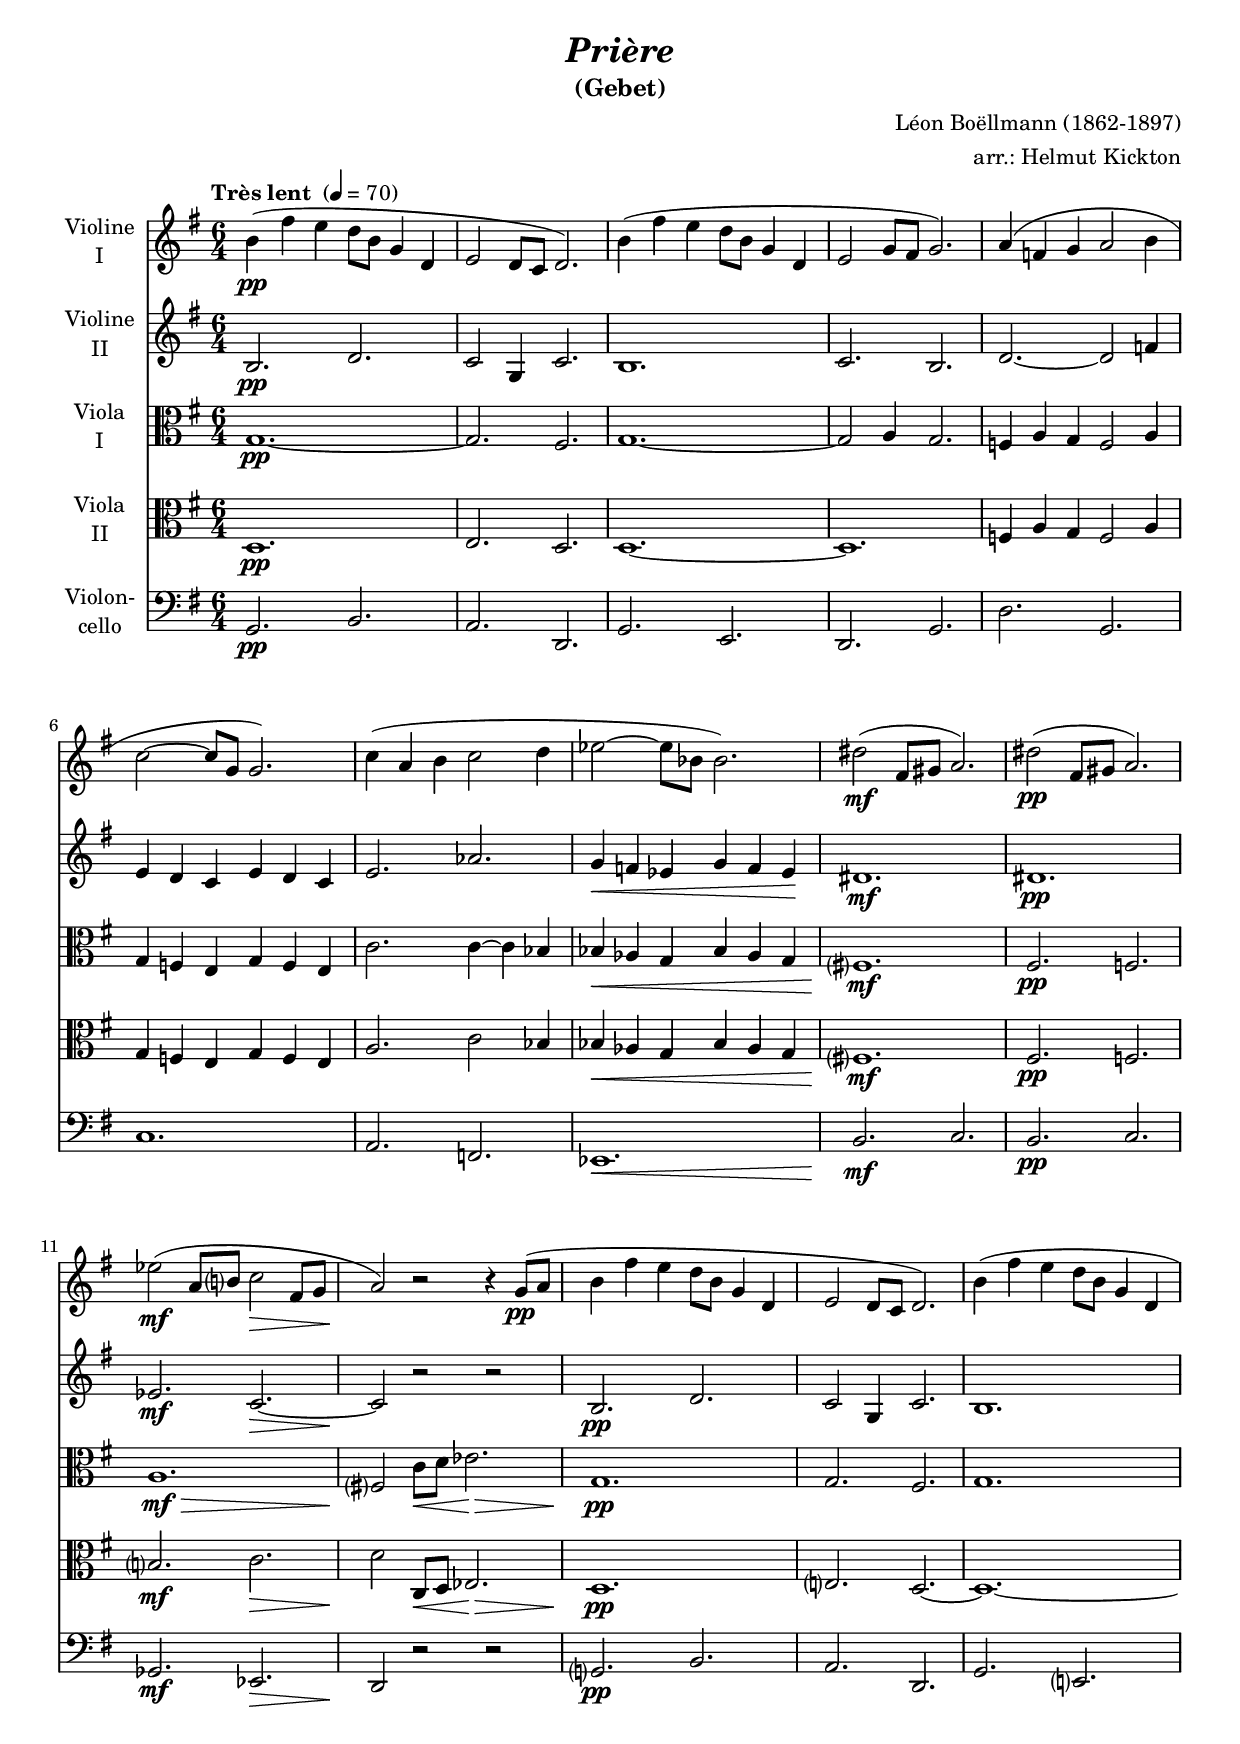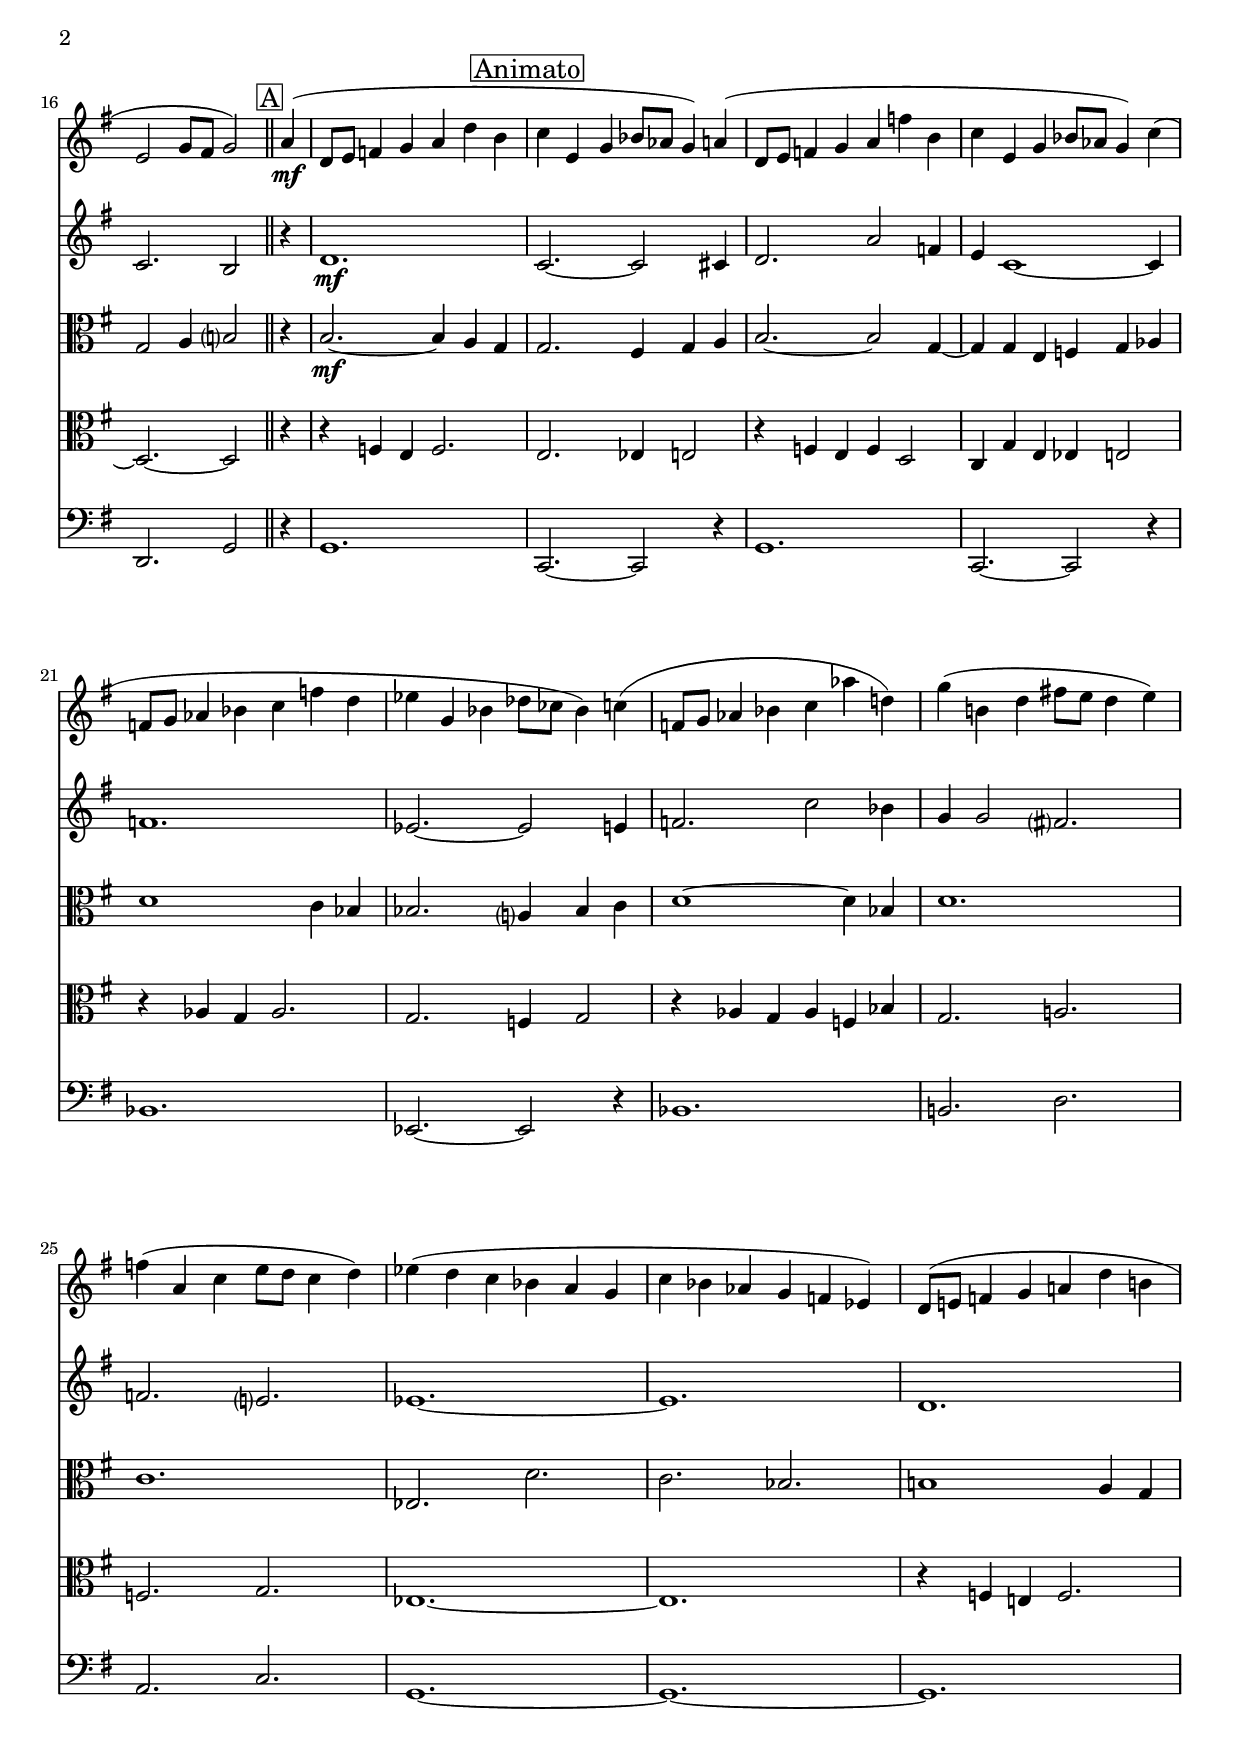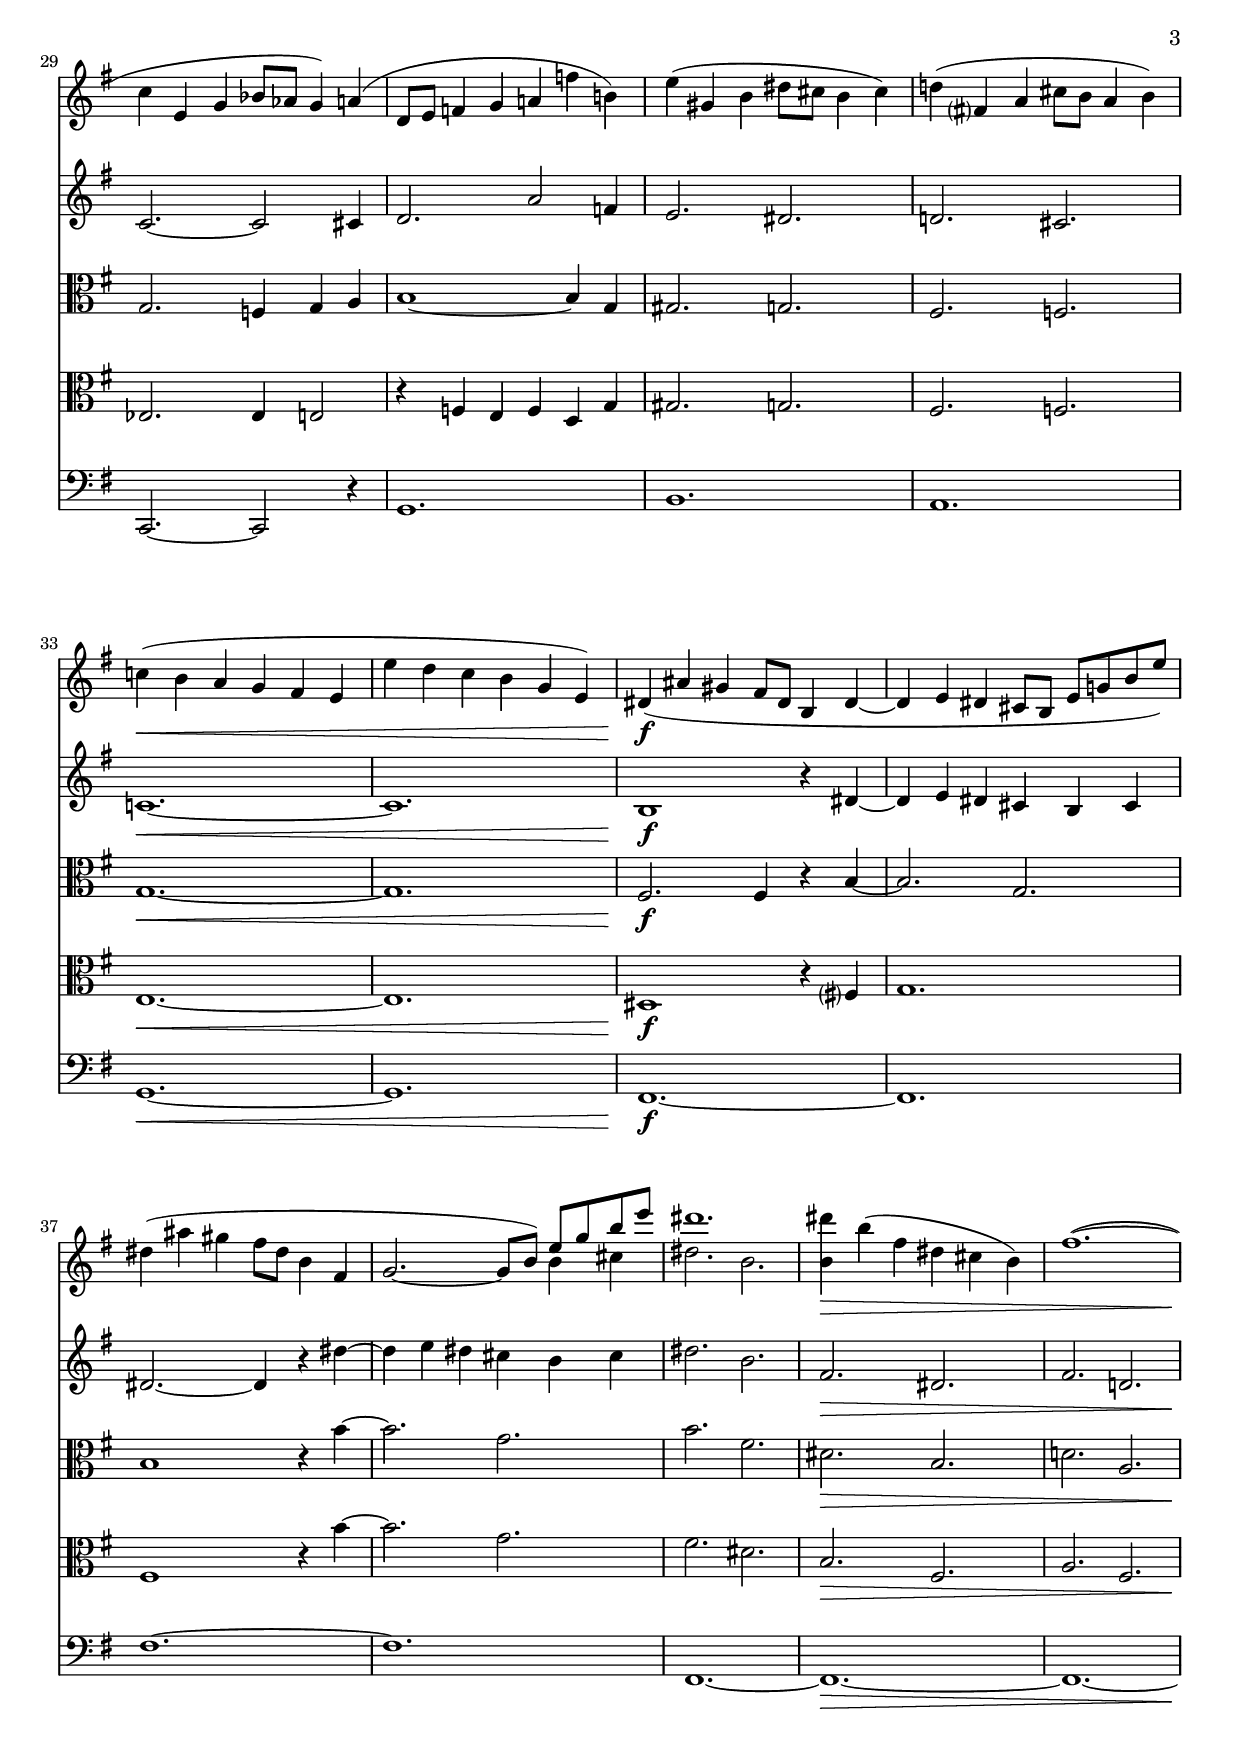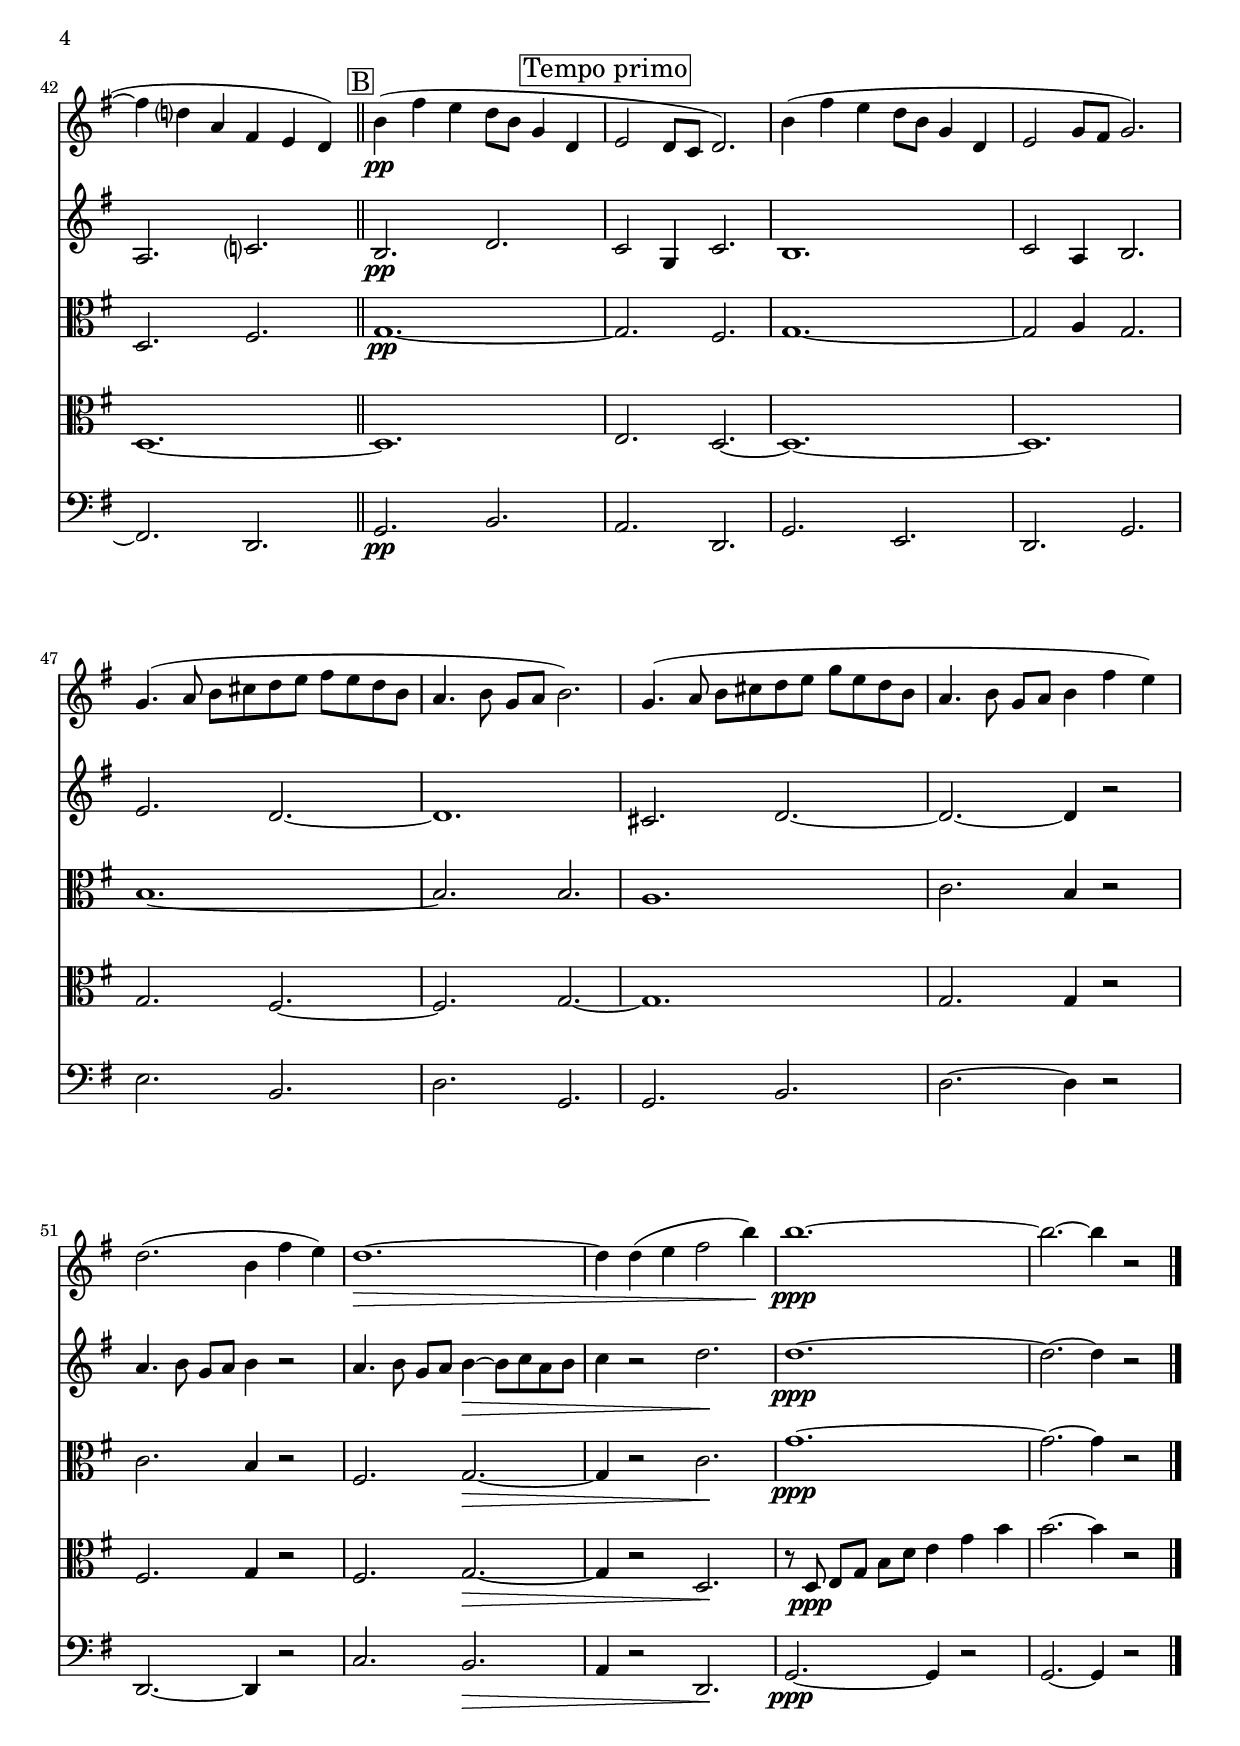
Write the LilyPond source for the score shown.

\version "2.14.2"
\include "deutsch.ly"

#(set-global-staff-size 18.75)

\header {
  title     = \markup \bold \italic "Prière"
  subtitle  = "(Gebet)"
  composer  = "Léon Boëllmann (1862-1897)"
  arranger  = "arr.: Helmut Kickton"
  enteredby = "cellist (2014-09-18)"
}

voiceconsts = {
  \key g \major
  \time 6/4
  \tempo "Très lent " 4=70
  %\numericTimeSignature
  \compressFullBarRests
  \set tupletSpannerDuration = #(ly:make-moment 1 4)
}

mist = "string ensemble 1"
%miba = "bassoon"
miba = "drawbar organ"

anim = \mark \markup \box "Animato"
tepr = \mark \markup \box "Tempo primo"

boxa = { \bar "||" \mark \markup \box "A" }
boxb = { \bar "||" \mark \markup \box "B" }

va = \relative c'' {
   \voiceconsts

  h4(\pp fis' e d8 h g4 d
  e2 d8 c d2.)
  h'4( fis' e d8 h g4 d
  e2 g8 fis g2.)
  a4( f g a2 h4

  c2~ c8 g g2.)
  c4( a h c2 d4
  es2~ es8 b b2.)
  dis2(\mf fis,8 gis a2.)
  dis2(\pp fis,8 gis a2.)
  es'2(\mf a,8 h? c2\> fis,8 g

  a2)\! r r4 g8(\pp a
  h4 fis' e d8 h g4 d
  e2 d8 c d2.)
  h'4( fis' e d8 h g4 d
  e2 g8 fis g2) \boxa
  a4(\mf
  d,8 e f4 g a d h \anim

  c e, g b8 as g4) a(
  d,8 e f4 g a f' h,
  c e, g b8 as g4) c(
  f,8 g as4 b c f d

  es g, b des8 ces b4) c(
  f,8 g as4 b c as' d,!)
  g( h,! d fis!8 e d4 e)
  f( a, c e8 d c4 d)

  es( d c b a g
  c b as g f es)
  d8( e! f4 g a! d h!
  c e, g b8 as g4) a(
  d,8 e f4 g a! f' h,!)

  e( gis, h dis8 cis h4 cis)
  d!( fis,? a cis8 h a4 h)
  c!(\< h a g fis e
  e' d c h g  e)
  dis(\!\f ais' gis fis8 dis h4 dis~

  dis e dis cis8[ h] e g! h e)
  dis4( ais' gis fis8 dis h4 fis
  g2.~ g8 h) << { e g h e } \\ { h,4 cis } >>
  << dis'1. \\ { dis,2. h } >>
  < h dis'>4\> h'( fis dis cis h)

  fis'1.(~
  fis4\! d? a fis e d) \boxb
  h'(\pp fis' e d8 h g4 d \tepr
  e2 d8 c d2.)
  h'4( fis' e d8 h g4 d
  e2 g8 fis g2.)

  g4.( a8 h[ cis d e] fis e d h
  a4. h8 g[ a] h2.)
  g4.( a8 h[ cis d e] g e d h
  a4. h8 g[ a] h4 fis' e)

  d2.( h4 fis' e)
  d1.~\>
  d4 d( e fis2 h4)\!
  h1.~\ppp
  h2.~ h4 r2 \bar "|."
}

vb = \relative c' {
   \voiceconsts

   h2.\pp d
   c2 g4 c2.
   h1.
   c2. h
   d~ d2 f4

   e d c e d c
   e2. as
   g4\< f es g f es\!
   dis1.\mf
   dis\pp
   es2.\mf c~\>

   c2\! r r
   h2.\pp d
   c2 g4 c2.
   h1.
   c2. h2 \boxa

   r4
   d1.\mf \anim
   c2.~ c2 cis4
   d2. a'2 f4
   e c1~ c4
   f1.

   es2.~ es2 e4
   f2. c'2 b4
   g g2 fis?2.
   f e?

   es1.~
   es
   d
   c2.~ c2 cis4
   d2. a'2 f4

   e2. dis
   d! cis
   c!1.~\<
   c
   h1\!\f r4 dis~

   dis e dis cis h cis
   dis2.~ dis4 r dis'~
   dis e dis cis h cis
   dis2. h
   fis\> dis

   fis d!
   a\! c? \boxb
   h\pp d \tepr
   c2 g4 c2.
   h1.
   c2 a4 h2.

   e d~
   d1.
   cis2. d~
   d~ d4 r2

   a'4. h8 g[ a] h4 r2
   a4. h8 g[ a] h4~\> h8 c a h
   c4 r2 d2.\!
   d1.~\ppp
   d2.~ d4 r2 \bar "|."
}

vc = \relative c' {
   \voiceconsts
   \clef "alto"

   g1.~\pp
   g2. fis
   g1.~
   g2 a4 g2.
   f4 a g f2 a4
   g f e g f e
   c'2. c4~ c b
   b\< as g b as g

   fis?1.\!\mf
   fis2.\pp f2.
   a1.\mf\>
   fis?2\! c'8\!\< d es2.\!\>
   g,1.\!\pp
   g2. fis
   g1.
   g2 a4 h?2 \boxa
   r4
   h2.~\mf h4 a g \anim
   g2. fis4 g a

   h2.~ h2 g4~
   g g e f g as
   d1 c4 b
   b2. a?4 b c
   d1~ d4 b
   d1.

   c
   es,2. d'
   c b
   h!1 a4 g
   g2. f4 g a
   h1~ h4 g
   gis2. g
   fis2. f
   g1.~\<

   g
   fis2.\!\f fis4 r h~
   h2. g
   h1 r4 h'~
   h2. g
   h fis
   dis\>
   h
   d! a
   d,\! fis \boxb
   g1.~\pp \tepr
   g2. fis
   g1.~
   g2 a4 g2.

   h1.~
   h2. h
   a1.
   c2. h4 r2
   c2. h4 r2
   fis2. g~\>
   g4 r2 c2.\!
   g'1.~\ppp
   g2.~ g4 r2 \bar "|."
}

vd = \relative c {
   \voiceconsts
   \clef "alto"

   d1.\pp
   e2. d
   d1.~
   d
   f4 a g f2 a4
   g f e g f e
   a2. c2 b4
   b\< as g b as g

   fis?1.\!\mf
   fis2.\pp f
   h?\mf c\>
   d2\! c,8\< d es2.\!\>
   d1.\!\pp
   e?2. d~
   d1.~
   d2.~ d2 \boxa
   r4
   r f e f2. \anim
   e es4 e2

   r4 f e f d2
   c4 g' e es e2
   r4 as g as2.
   g f4 g2
   r4 as g as f b
   g2. a!

   f g
   es1.~
   es
   r4 f e! f2.
   es2. es4 e2
   r4 f e f d g
   gis2. g
   fis2. f
   e1.~\<

   e
   dis1\!\f r4 fis?
   g1.
   fis1 r4 h'~
   h2. g
   fis dis
   h\> fis
   a fis
   d1.~\! \boxb
   d \tepr
   e2. d~
   d1.~
   d

   g2. fis~
   fis g~
   g1.
   g2. g4 r2
   fis2. g4 r2
   fis2. g~\>
   g4 r2 d2.\!
   r8 d\ppp e[ g] h d e4 g h
   h2.~ h4 r2 \bar "|."
   
}

ve = \relative c {
   \voiceconsts
   \clef "bass"

   g2.\pp h
   a d,
   g e
   d g
   d' g,
   c1.
   a2. f
   es1.\<
   h'2.\!\mf c
   h\pp c

   ges2.\mf es\>
   d2\! r r
   g?2.\pp h
   a d,
   g e?
   d g2 \boxa

   r4
   g1. \anim
   c,2.~ c2 r4
   g'1.
   c,2.~ c2 r4

   b'1.
   es,2.~ es2 r4
   b'1.
   h!2. d
   a c
   g1.~
   g~
   g
   c,2.~ c2 r4
   g'1.
   h
   a
   g~\<

   g
   fis~\!\f
   fis
   fis'~
   fis
   fis,~
   fis~\>
   fis~
   fis2.\! d \boxb
   g\pp h \tepr
   a d,
   g e
   d g
   e' h

   d g,
   g h
   d~ d4 r2
   d,2.~ d4 r2
   c'2. h\>
   a4 r2 d,2.\!
   g~\ppp g4 r2
   g2.~ g4 r2 \bar "|."
}


music = <<
      \new Staff {
        \set Staff.midiInstrument = \mist
        \set Staff.instrumentName = \markup \center-column { "Violine" "I" }
        \transpose c c { \va }
      }

      \new Staff {
        \set Staff.midiInstrument = \mist
        \set Staff.instrumentName = \markup \center-column { "Violine" "II" }
        \transpose c c { \vb }
      }

      \new Staff {
        \set Staff.midiInstrument = \mist
        \set Staff.instrumentName = \markup \center-column { "Viola" "I" }
        \transpose c c { \vc }
      }

      \new Staff {
        \set Staff.midiInstrument = \mist
        \set Staff.instrumentName = \markup \center-column { "Viola" "II" }
        \transpose c c { \vd }
      }

      \new Staff {
        \set Staff.midiInstrument = \miba
        \set Staff.instrumentName = \markup \center-column { "Violon-" "cello" }
        \transpose c c { \ve }
      }
>>

\book {
  \score {
   \music
    \layout {}
  }

  \score {
    \unfoldRepeats \music

    \midi {
      \context {
        \Score
      }
    }
  }
}
